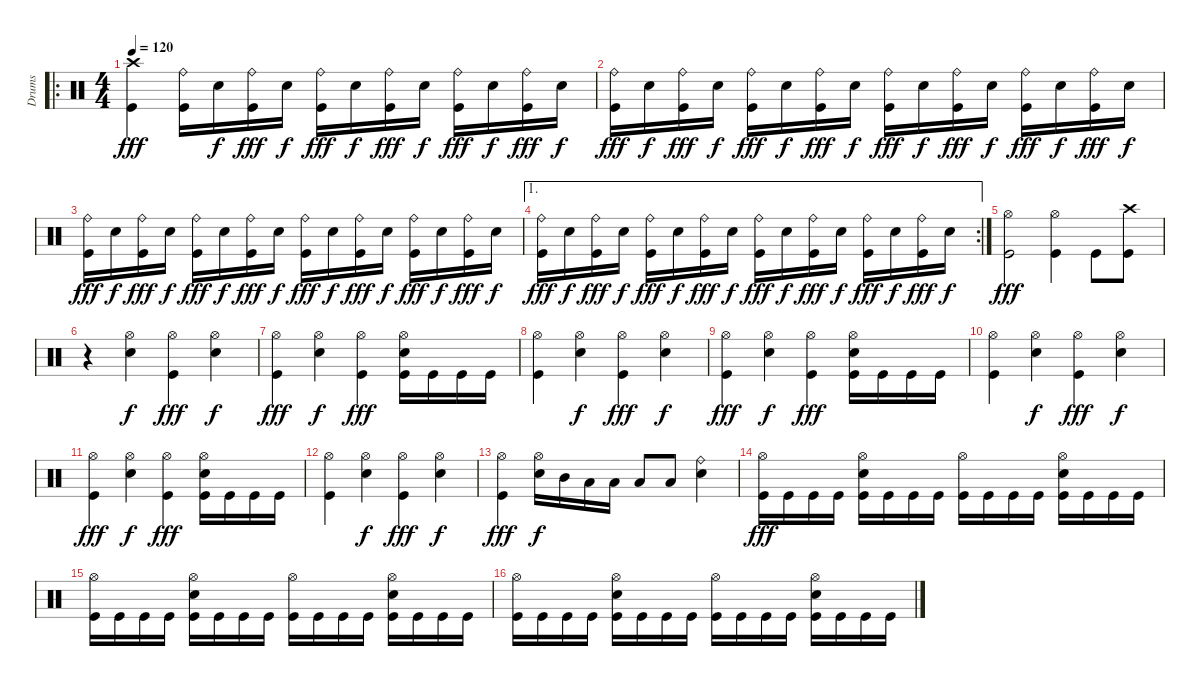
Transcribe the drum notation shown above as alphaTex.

\track ("Drums" "Drums") {instrument percussion}
\staff {score}
\articulation defaults
\ro
\ts (4 4)
\tempo 120
\clef neutral
\ks c
("Crash high (hit)" "Kick (hit)").4{dy fff} ("Ride (bell)" "Kick (hit)").16 "Snare (hit) 2".16{dy f} ("Ride (bell)" "Kick (hit)").16{dy fff} "Snare (hit) 2".16{dy f} ("Ride (bell)" "Kick (hit)").16{dy fff} "Snare (hit) 2".16{dy f} ("Ride (bell)" "Kick (hit)").16{dy fff} "Snare (hit) 2".16{dy f} ("Ride (bell)" "Kick (hit)").16{dy fff} "Snare (hit) 2".16{dy f} ("Ride (bell)" "Kick (hit)").16{dy fff} "Snare (hit) 2".16{dy f} |
("Ride (bell)" "Kick (hit)").16{dy fff} "Snare (hit) 2".16{dy f} ("Ride (bell)" "Kick (hit)").16{dy fff} "Snare (hit) 2".16{dy f} ("Ride (bell)" "Kick (hit)").16{dy fff} "Snare (hit) 2".16{dy f} ("Ride (bell)" "Kick (hit)").16{dy fff} "Snare (hit) 2".16{dy f} ("Ride (bell)" "Kick (hit)").16{dy fff} "Snare (hit) 2".16{dy f} ("Ride (bell)" "Kick (hit)").16{dy fff} "Snare (hit) 2".16{dy f} ("Ride (bell)" "Kick (hit)").16{dy fff} "Snare (hit) 2".16{dy f} ("Ride (bell)" "Kick (hit)").16{dy fff} "Snare (hit) 2".16{dy f} |
("Ride (bell)" "Kick (hit)").16{dy fff} "Snare (hit) 2".16{dy f} ("Ride (bell)" "Kick (hit)").16{dy fff} "Snare (hit) 2".16{dy f} ("Ride (bell)" "Kick (hit)").16{dy fff} "Snare (hit) 2".16{dy f} ("Ride (bell)" "Kick (hit)").16{dy fff} "Snare (hit) 2".16{dy f} ("Ride (bell)" "Kick (hit)").16{dy fff} "Snare (hit) 2".16{dy f} ("Ride (bell)" "Kick (hit)").16{dy fff} "Snare (hit) 2".16{dy f} ("Ride (bell)" "Kick (hit)").16{dy fff} "Snare (hit) 2".16{dy f} ("Ride (bell)" "Kick (hit)").16{dy fff} "Snare (hit) 2".16{dy f} |
\ae 1
\rc 2
("Ride (bell)" "Kick (hit)").16{dy fff} "Snare (hit) 2".16{dy f} ("Ride (bell)" "Kick (hit)").16{dy fff} "Snare (hit) 2".16{dy f} ("Ride (bell)" "Kick (hit)").16{dy fff} "Snare (hit) 2".16{dy f} ("Ride (bell)" "Kick (hit)").16{dy fff} "Snare (hit) 2".16{dy f} ("Ride (bell)" "Kick (hit)").16{dy fff} "Snare (hit) 2".16{dy f} ("Ride (bell)" "Kick (hit)").16{dy fff} "Snare (hit) 2".16{dy f} ("Ride (bell)" "Kick (hit)").16{dy fff} "Snare (hit) 2".16{dy f} ("Ride (bell)" "Kick (hit)").16{dy fff} "Snare (hit) 2".16{dy f} |
("Hi-Hat (open)" "Kick (hit)").2{dy fff} ("Hi-Hat (open)" "Kick (hit)").4 "Kick (hit)".8 ("Crash high (hit)" "Kick (hit)").8 |
r.4 ("Hi-Hat (open)" "Snare (hit) 2").4{dy f} ("Hi-Hat (open)" "Kick (hit)").4{dy fff} ("Hi-Hat (open)" "Snare (hit) 2").4{dy f} |
("Hi-Hat (open)" "Kick (hit)").4{dy fff} ("Hi-Hat (open)" "Snare (hit) 2").4{dy f} ("Hi-Hat (open)" "Kick (hit)").4{dy fff} ("Hi-Hat (open)" "Snare (hit) 2" "Kick (hit)").16 "Kick (hit)".16 "Kick (hit)".16 "Kick (hit)".16 |
("Hi-Hat (open)" "Kick (hit)").4 ("Hi-Hat (open)" "Snare (hit) 2").4{dy f} ("Hi-Hat (open)" "Kick (hit)").4{dy fff} ("Hi-Hat (open)" "Snare (hit) 2").4{dy f} |
("Hi-Hat (open)" "Kick (hit)").4{dy fff} ("Hi-Hat (open)" "Snare (hit) 2").4{dy f} ("Hi-Hat (open)" "Kick (hit)").4{dy fff} ("Hi-Hat (open)" "Snare (hit) 2" "Kick (hit)").16 "Kick (hit)".16 "Kick (hit)".16 "Kick (hit)".16 |
("Hi-Hat (open)" "Kick (hit)").4 ("Hi-Hat (open)" "Snare (hit) 2").4{dy f} ("Hi-Hat (open)" "Kick (hit)").4{dy fff} ("Hi-Hat (open)" "Snare (hit) 2").4{dy f} |
("Hi-Hat (open)" "Kick (hit)").4{dy fff} ("Hi-Hat (open)" "Snare (hit) 2").4{dy f} ("Hi-Hat (open)" "Kick (hit)").4{dy fff} ("Hi-Hat (open)" "Snare (hit) 2" "Kick (hit)").16 "Kick (hit)".16 "Kick (hit)".16 "Kick (hit)".16 |
("Hi-Hat (open)" "Kick (hit)").4 ("Hi-Hat (open)" "Snare (hit) 2").4{dy f} ("Hi-Hat (open)" "Kick (hit)").4{dy fff} ("Hi-Hat (open)" "Snare (hit) 2").4{dy f} |
("Hi-Hat (open)" "Kick (hit)").4{dy fff} ("Hi-Hat (open)" "Snare (hit) 2").16{dy f} "Mid Tom (hit)".16 "Low Tom (hit)".16 "Low Tom (hit)".16 "Low Floor Tom (hit)".8 "Low Floor Tom (hit)".8 ("Ride (bell)" "Snare (hit) 2").4 |
("Hi-Hat (open)" "Kick (hit)").16{dy fff} "Kick (hit)".16 "Kick (hit)".16 "Kick (hit)".16 ("Hi-Hat (open)" "Snare (hit) 2" "Kick (hit)").16 "Kick (hit)".16 "Kick (hit)".16 "Kick (hit)".16 ("Hi-Hat (open)" "Kick (hit)").16 "Kick (hit)".16 "Kick (hit)".16 "Kick (hit)".16 ("Hi-Hat (open)" "Snare (hit) 2" "Kick (hit)").16 "Kick (hit)".16 "Kick (hit)".16 "Kick (hit)".16 |
("Hi-Hat (open)" "Kick (hit)").16 "Kick (hit)".16 "Kick (hit)".16 "Kick (hit)".16 ("Hi-Hat (open)" "Snare (hit) 2" "Kick (hit)").16 "Kick (hit)".16 "Kick (hit)".16 "Kick (hit)".16 ("Hi-Hat (open)" "Kick (hit)").16 "Kick (hit)".16 "Kick (hit)".16 "Kick (hit)".16 ("Hi-Hat (open)" "Snare (hit) 2" "Kick (hit)").16 "Kick (hit)".16 "Kick (hit)".16 "Kick (hit)".16 |
("Hi-Hat (open)" "Kick (hit)").16 "Kick (hit)".16 "Kick (hit)".16 "Kick (hit)".16 ("Hi-Hat (open)" "Snare (hit) 2" "Kick (hit)").16 "Kick (hit)".16 "Kick (hit)".16 "Kick (hit)".16 ("Hi-Hat (open)" "Kick (hit)").16 "Kick (hit)".16 "Kick (hit)".16 "Kick (hit)".16 ("Hi-Hat (open)" "Snare (hit) 2" "Kick (hit)").16 "Kick (hit)".16 "Kick (hit)".16 "Kick (hit)".16
